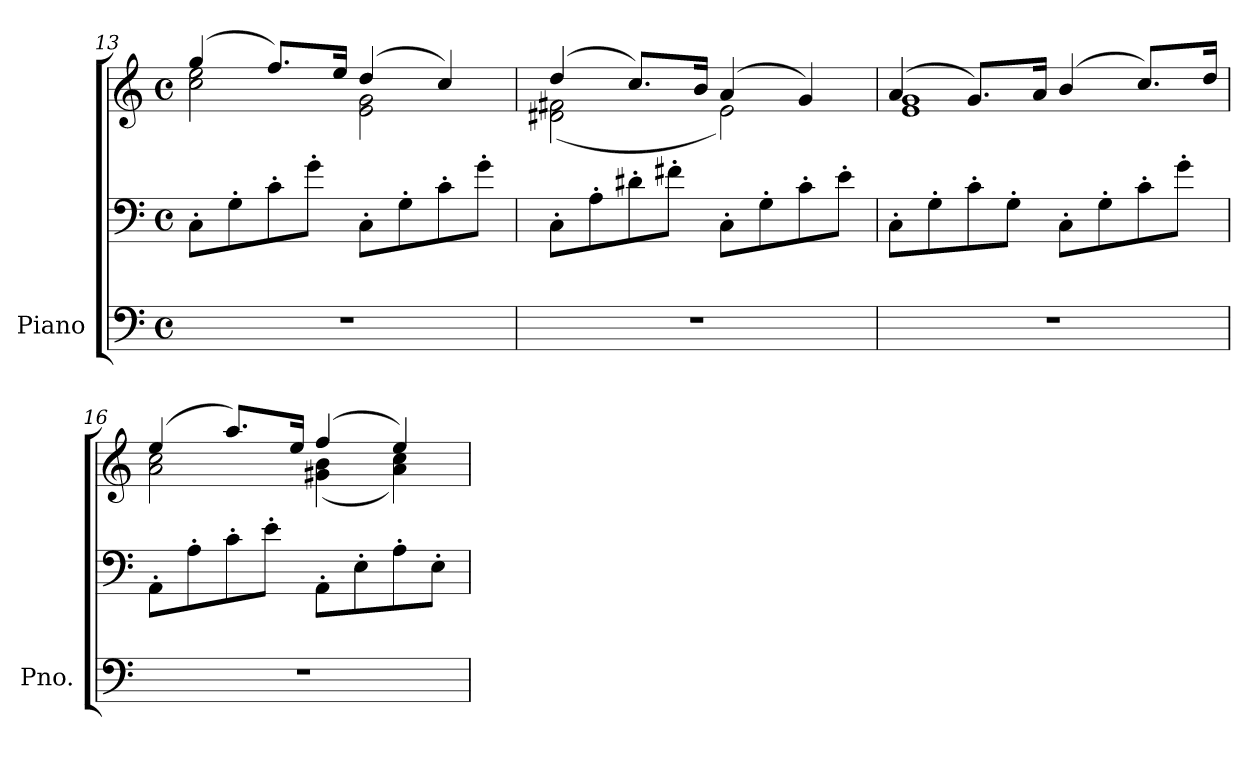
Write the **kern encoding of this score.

**kern	**kern	**kern
*part1	*part1	*part1
*staff3	*staff2	*staff1
*I"Piano	*	*
*I'Pno.	*	*
*clefF4	*clefF4	*clefG2
*k[]	*k[]	*k[]
*M4/4	*M4/4	*M4/4
*met(c)	*met(c)	*met(c)
=13	=13	=13
*	*	*^
1r	8C'\L	(>4gg/	2cc\ 2ee\
.	8G'\	.	.
.	8c'\	8.ff/L)	.
.	8g'\J	.	.
.	.	16ee/Jk	.
.	8C'\L	(>4dd/	2e\ 2g\
.	8G'\	.	.
.	8c'\	4cc/)	.
.	8g'\J	.	.
!!LO:LB:g=z	!!
=14	=14	=14	=14
1r	8C'\L	(>4dd/	(<2d#X\ 2f#X\
.	8A'\	.	.
.	8d#X'\	8.cc/L)	.
.	8f#X'\J	.	.
.	.	16b/Jk	.
.	8C'\L	(>4a/	2e\)
.	8G'\	.	.
.	8c'\	4g/)	.
.	8e'\J	.	.
=15	=15	=15	=15
1r	8C'\L	(>4a/	1e 1g
.	8G'\	.	.
.	8c'\	8.g/L)	.
.	8G'\J	.	.
.	.	16a/Jk	.
.	8C'\L	(>4b/	.
.	8G'\	.	.
.	8c'\	8.cc/L)	.
.	8g'\J	.	.
.	.	16dd/Jk	.
=16	=16	=16	=16
1r	8AA'\L	(>4ee/	2a\ 2cc\
.	8A'\	.	.
.	8c'\	8.aa/L)	.
.	8e'\J	.	.
.	.	16ee/Jk	.
.	8AA'\L	(>4ff/	(<4g#X\ 4b\
.	8E'\	.	.
.	8A'\	4ee/)	4a\ 4cc\)
.	8E'\J	.	.
*	*	*v	*v
=	=	=
*-	*-	*-
